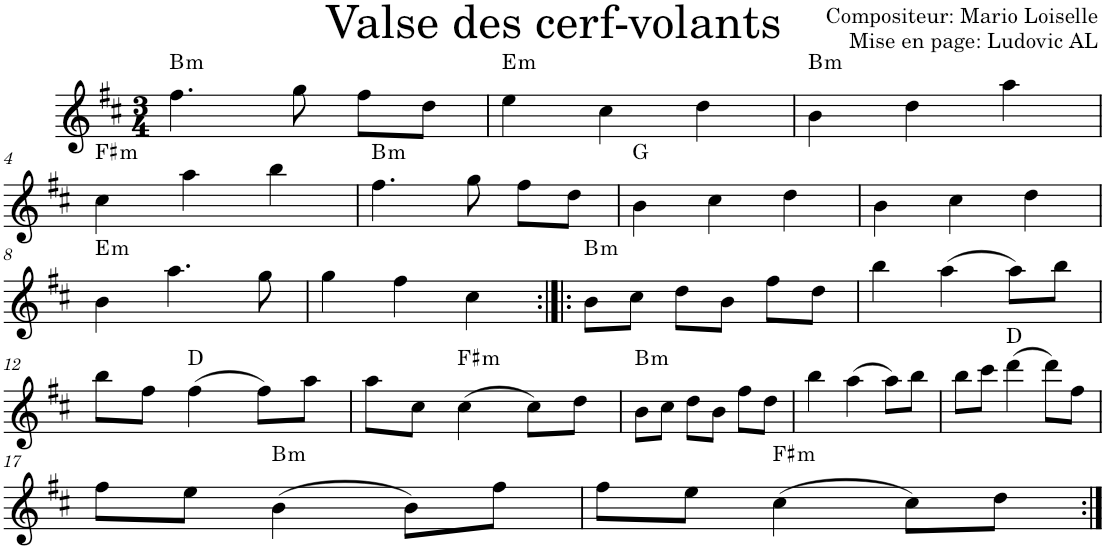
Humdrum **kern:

**kern	**harte
*part1	*part1
*staff1	*
*I"Violon	*
*I'Vln.	*
*clefG2	*
*k[f#c#]	*
*M3/4	*
=1	=1
!	!LO:H:kt=m
4.ff#\	B:min
8gg\	.
8ff#\L	.
8dd\J	.
=2	=2
!	!LO:H:kt=m
4ee\	E:min
4cc#\	.
4dd\	.
=3	=3
!	!LO:H:kt=m
4b\	B:min
4dd\	.
4aa\	.
!!LO:LB:g=z
=4	=4
!	!LO:H:kt=m
4cc#\	F#:min
4aa\	.
4bb\	.
=5	=5
!	!LO:H:kt=m
4.ff#\	B:min
8gg\	.
8ff#\L	.
8dd\J	.
=6	=6
4b\	G:maj
4cc#\	.
4dd\	.
=7	=7
4b\	.
4cc#\	.
4dd\	.
!!LO:LB:g=z
=8	=8
!	!LO:H:kt=m
4b\	E:min
4.aa\	.
8gg\	.
=9	=9
4gg\	.
4ff#\	.
4cc#\	.
=10:|!|:	=10:|!|:
!	!LO:H:kt=m
8b\L	B:min
8cc#\J	.
8dd\L	.
8b\J	.
8ff#\L	.
8dd\J	.
=11	=11
4bb\	.
(4aa\	.
8aa\L)	.
8bb\J	.
!!LO:LB:g=z
=12	=12
8bb\L	.
8ff#\J	.
(4ff#\	D:maj
8ff#\L)	.
8aa\J	.
=13	=13
8aa\L	.
8cc#\J	.
!	!LO:H:kt=m
(4cc#\	F#:min
8cc#\L)	.
8dd\J	.
=14	=14
!	!LO:H:kt=m
8b\L	B:min
8cc#\J	.
8dd\L	.
8b\J	.
8ff#\L	.
8dd\J	.
=15	=15
4bb\	.
(4aa\	.
8aa\L)	.
8bb\J	.
=16	=16
8bb\L	.
8ccc#\J	.
(4ddd\	D:maj
8ddd\L)	.
8ff#\J	.
!!LO:LB:g=z
=17	=17
8ff#\L	.
8ee\J	.
!	!LO:H:kt=m
(4b\	B:min
8b\L)	.
8ff#\J	.
=18	=18
8ff#\L	.
8ee\J	.
!	!LO:H:kt=m
(4cc#\	F#:min
8cc#\L)	.
8dd\J	.
=:|!	=:|!
*-	*-
